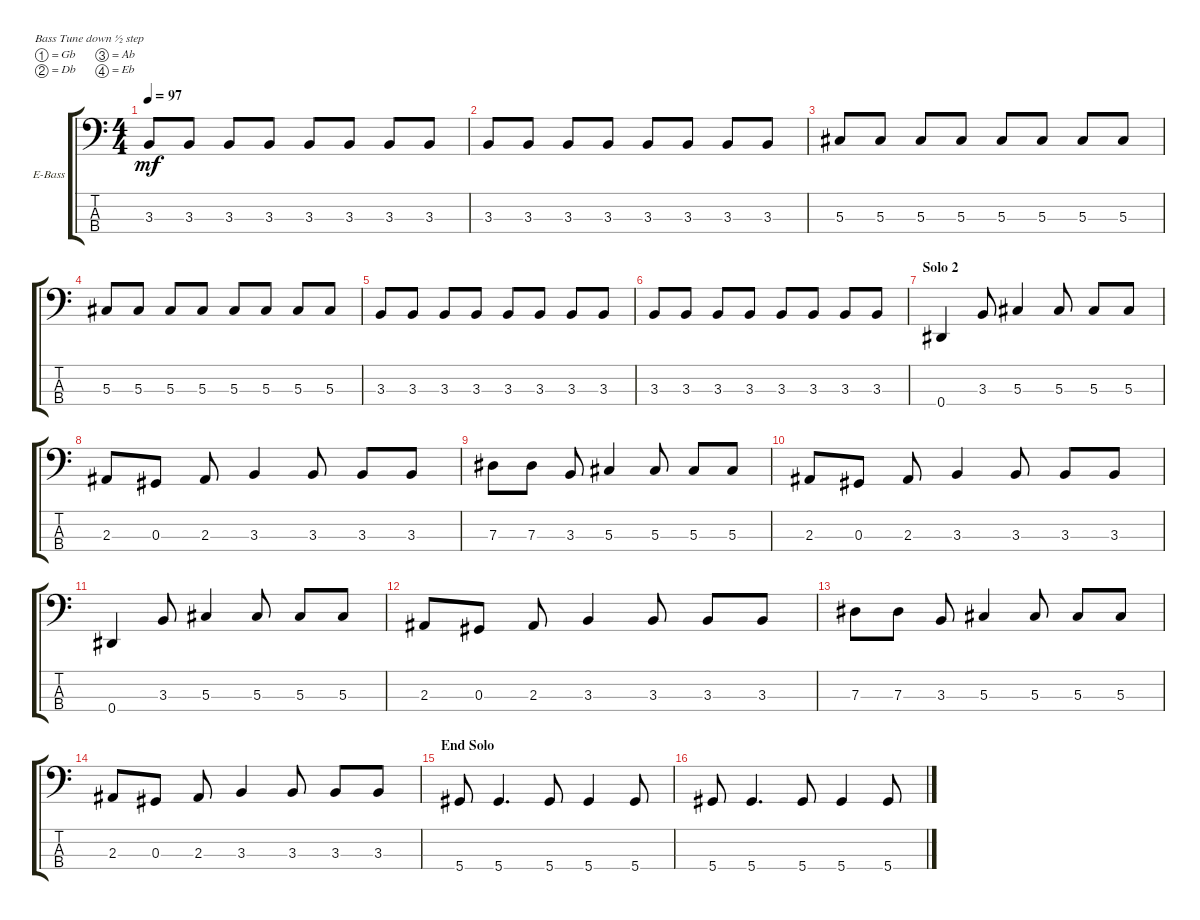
\bracketExtendMode groupsimilarinstruments
\firstSystemTrackNameOrientation horizontal
\otherSystemsTrackNameOrientation horizontal
\track ("John Alderete" "E-Bass") {instrument electricbassfinger}
\staff {score tabs}
\tuning (Gb2 Db2 Ab1 Eb1)
\ts (4 4)
\tempo 97
\clef f4
\ks c
3.3.8{dy mf} 3.3.8 3.3.8 3.3.8 3.3.8 3.3.8 3.3.8 3.3.8 |
3.3.8 3.3.8 3.3.8 3.3.8 3.3.8 3.3.8 3.3.8 3.3.8 |
5.3.8 5.3.8 5.3.8 5.3.8 5.3.8 5.3.8 5.3.8 5.3.8 |
5.3.8 5.3.8 5.3.8 5.3.8 5.3.8 5.3.8 5.3.8 5.3.8 |
3.3.8 3.3.8 3.3.8 3.3.8 3.3.8 3.3.8 3.3.8 3.3.8 |
3.3.8 3.3.8 3.3.8 3.3.8 3.3.8 3.3.8 3.3.8 3.3.8 |
\section ("" "Solo 2")
0.4.4 3.3.8 5.3.4 5.3.8 5.3.8 5.3.8 |
2.3.8 0.3.8 2.3.8 3.3.4 3.3.8 3.3.8 3.3.8 |
7.3.8 7.3.8 3.3.8 5.3.4 5.3.8 5.3.8 5.3.8 |
2.3.8 0.3.8 2.3.8 3.3.4 3.3.8 3.3.8 3.3.8 |
0.4.4 3.3.8 5.3.4 5.3.8 5.3.8 5.3.8 |
2.3.8 0.3.8 2.3.8 3.3.4 3.3.8 3.3.8 3.3.8 |
7.3.8 7.3.8 3.3.8 5.3.4 5.3.8 5.3.8 5.3.8 |
2.3.8 0.3.8 2.3.8 3.3.4 3.3.8 3.3.8 3.3.8 |
\section ("" "End Solo")
5.4.8 5.4.4{d} 5.4.8 5.4.4 5.4.8 |
5.4.8 5.4.4{d} 5.4.8 5.4.4 5.4.8
